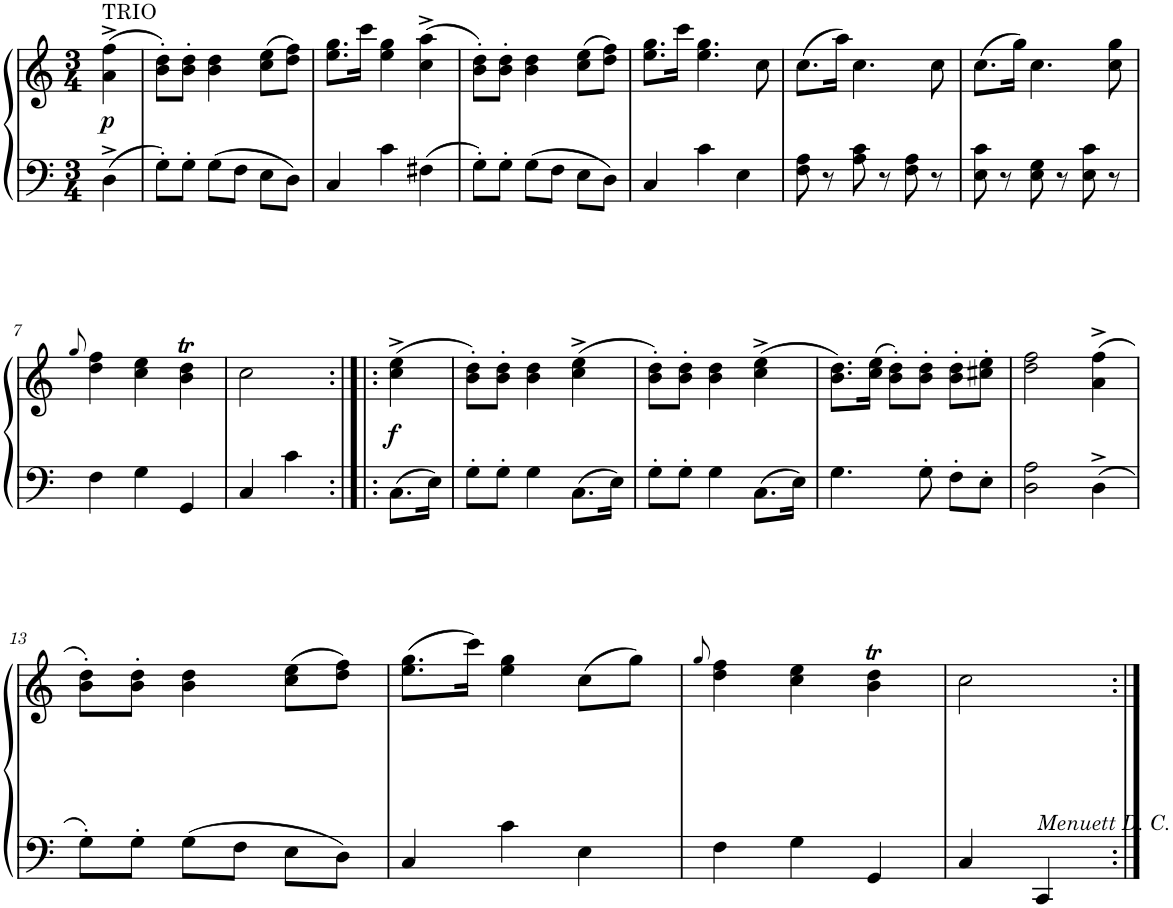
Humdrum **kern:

**kern	**kern	**dynam
*part1	*part1	*part1
*staff2	*staff1	*staff1/2
*I"Piano	*	*
*I'Pno.	*	*
*clefF4	*clefG2	*
*k[]	*k[]	*
*M3/4	*M3/4	*
=	=	=
!	!LO:TX:a:t=TRIO	!
!	!	!LO:DY:b
4D^\	(4a\^ 4ff\^	p
=1	=1	=1
8G'\L	8b\' 8dd\'L)	.
8G'\J	8b\' 8dd\'J	.
8G\L	4b\ 4dd\	.
8F\J	.	.
8E\L	(8cc\ 8ee\L	.
8D\J	8dd\ 8ff\J)	.
=2	=2	=2
4C/	8.ee\ 8.gg\L	.
.	16ccc\Jk	.
4c\	4ee\ 4gg\	.
4F#X\	(4cc\^ 4aa\^	.
=3	=3	=3
8G'\L	8b\' 8dd\'L)	.
8G'\J	8b\' 8dd\'J	.
8G\L	4b\ 4dd\	.
8F\J	.	.
8E\L	(8cc\ 8ee\L	.
8D\J	8dd\ 8ff\J)	.
=4	=4	=4
4C/	8.ee\ 8.gg\L	.
.	16ccc\Jk	.
4c\	4.ee\ 4.gg\	.
4E\	.	.
.	8cc\	.
=5	=5	=5
8F\ 8A\	(8.cc\L	.
8r	.	.
.	16aa\Jk)	.
8A\ 8c\	4.cc\	.
8r	.	.
8F\ 8A\	.	.
8r	8cc\	.
=6	=6	=6
8E\ 8c\	(8.cc\L	.
8r	.	.
.	16gg\Jk)	.
8E\ 8G\	4.cc\	.
8r	.	.
8E\ 8c\	.	.
8r	8cc\ 8gg\	.
!!LO:LB:g=z
=7	=7	=7
.	8qgg/	.
4F\	4dd\ 4ff\	.
4G\	4cc\ 4ee\	.
4GG/	4b\T 4dd\T	.
=8	=8	=8
4C/	2cc\	.
4c\	.	.
=8X1:|!|:	=8X1:|!|:	=8X1:|!|:
!	!	!LO:DY:b
8.C\L	(4cc\^ 4ee\^	f
16E\Jk	.	.
=9	=9	=9
8G'\L	8b\' 8dd\'L)	.
8G'\J	8b\' 8dd\'J	.
4G\	4b\ 4dd\	.
8.C\L	(4cc\^ 4ee\^	.
16E\Jk	.	.
=10	=10	=10
8G'\L	8b\' 8dd\'L)	.
8G'\J	8b\' 8dd\'J	.
4G\	4b\ 4dd\	.
8.C\L	(4cc\^ 4ee\^	.
16E\Jk	.	.
=11	=11	=11
4.G\	8.b\ 8.dd\L)	.
.	(16cc\ 16ee\Jk	.
.	8b\' 8dd\'L)	.
8G'\	8b\' 8dd\'J	.
8F'\L	8b\' 8dd\'L	.
8E'\J	8cc#X\' 8ee\'J	.
=12	=12	=12
2D\ 2A\	2dd\ 2ff\	.
4D^\	(4a\^ 4ff\^	.
!!LO:LB:g=z
=13	=13	=13
8G'\L	8b\' 8dd\'L)	.
8G'\J	8b\' 8dd\'J	.
8G\L	4b\ 4dd\	.
8F\J	.	.
8E\L	(8cc\ 8ee\L	.
8D\J	8dd\ 8ff\J)	.
=14	=14	=14
4C/	(8.ee\ 8.gg\L	.
.	16ccc\Jk)	.
4c\	4ee\ 4gg\	.
4E\	(8cc\L	.
.	8gg\J)	.
=15	=15	=15
.	8qgg/	.
4F\	4dd\ 4ff\	.
4G\	4cc\ 4ee\	.
4GG/	4b\T 4dd\T	.
=16	=16	=16
*	*^	*
4C/	2cc\	4ryy	.
!	!	!LO:TX:b:i:t=Menuett D. C.	!
4CC/	.	4ryy	.
*	*v	*v	*
=:|!	=:|!	=:|!
*-	*-	*-
